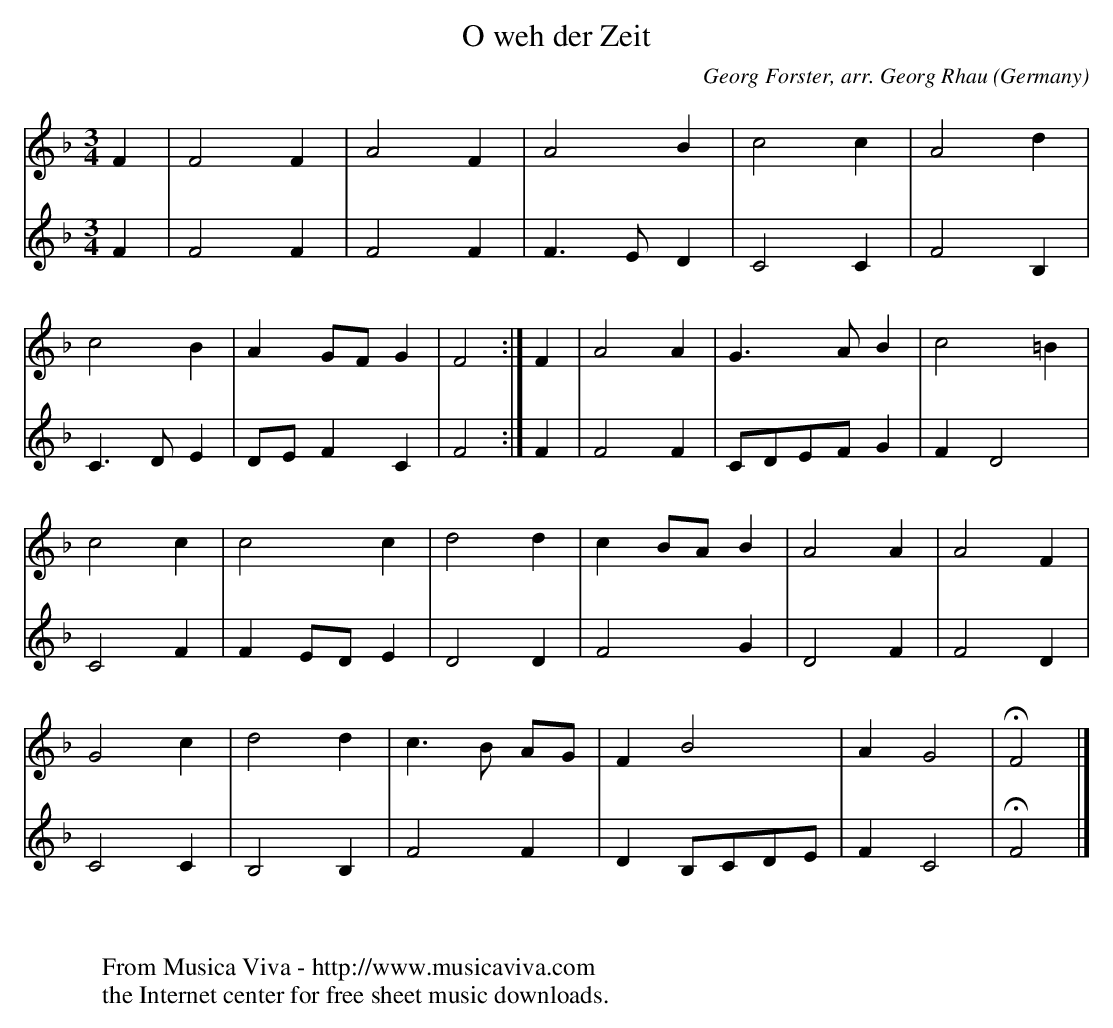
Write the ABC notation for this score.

X:1
T:O weh der Zeit
C:Georg Forster, arr. Georg Rhau
O:Germany
M:3/4
L:1/4
K:F
V:1
F|F2F|A2F|A2B|c2c|A2d|
V:2
F|F2F|F2F|F3/E/D|C2C|F2B,|
V:1
c2B|AG/F/G|F2:|F|A2A|G3/A/B|c2=B|
V:2
C3/D/E|D/E/FC|F2:|F|F2F|C/D/E/F/G|FD2|
V:1
c2c|c2c|d2d|cB/A/B|A2A|A2F|
V:2
C2F|FE/D/E|D2D|F2G|D2F|F2D|
V:1
G2c|d2d|c3/B/ A/G/|FB2|AG2|HF2|]
V:2
C2C|B,2B,|F2F|DB,/C/D/E/|FC2|HF2|]
W:
W:
W:  From Musica Viva - http://www.musicaviva.com
W:  the Internet center for free sheet music downloads.
